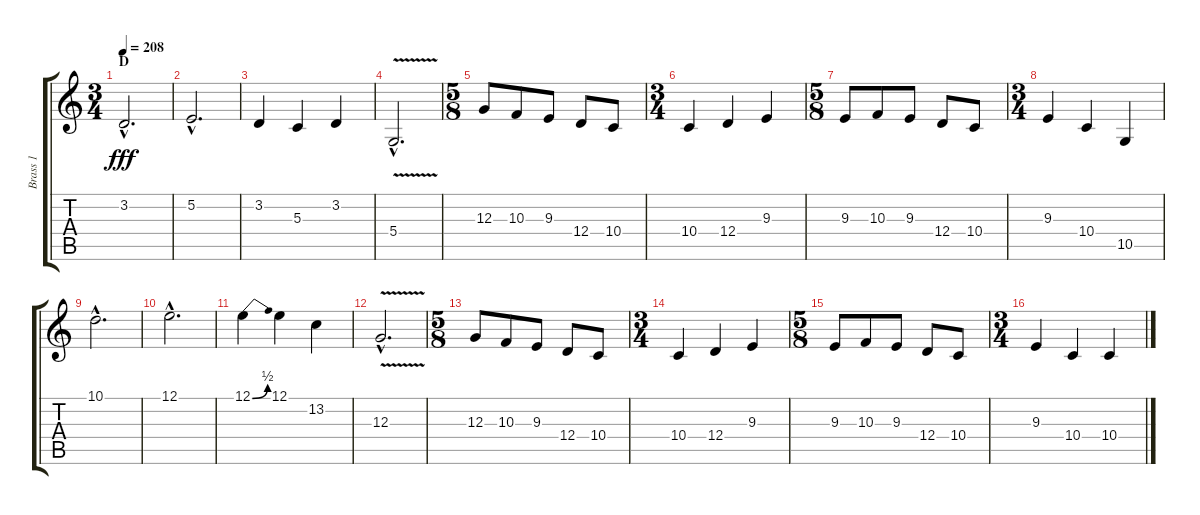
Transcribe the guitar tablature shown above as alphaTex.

\track ("Brass 1" "Brass 1") {instrument brasssection}
\staff {score tabs}
\tuning (E4 B3 G3 D3 A2 E2) {hide}
\ts (3 4)
\section ("" "D")
\tempo 208
\clef g2
\ks c
3.2{hac}.2{d dy fff} |
5.2{hac}.2{d} |
3.2.4 5.3.4 3.2.4 |
5.4{v hac}.2{d} |
\ts (5 8)
12.3.8 10.3.8 9.3.8 12.4.8 10.4.8 |
\ts (3 4)
10.4.4 12.4.4 9.3.4 |
\ts (5 8)
9.3.8 10.3.8 9.3.8 12.4.8 10.4.8 |
\ts (3 4)
9.3.4 10.4.4 10.5.4 |
10.1{hac}.2{d} |
12.1{hac}.2{d} |
12.1{be (bend 0 0 60 2)}.4 12.1.4 13.2.4 |
12.3{v hac}.2{d} |
\ts (5 8)
12.3.8 10.3.8 9.3.8 12.4.8 10.4.8 |
\ts (3 4)
10.4.4 12.4.4 9.3.4 |
\ts (5 8)
9.3.8 10.3.8 9.3.8 12.4.8 10.4.8 |
\ts (3 4)
9.3.4 10.4.4 10.4.4
